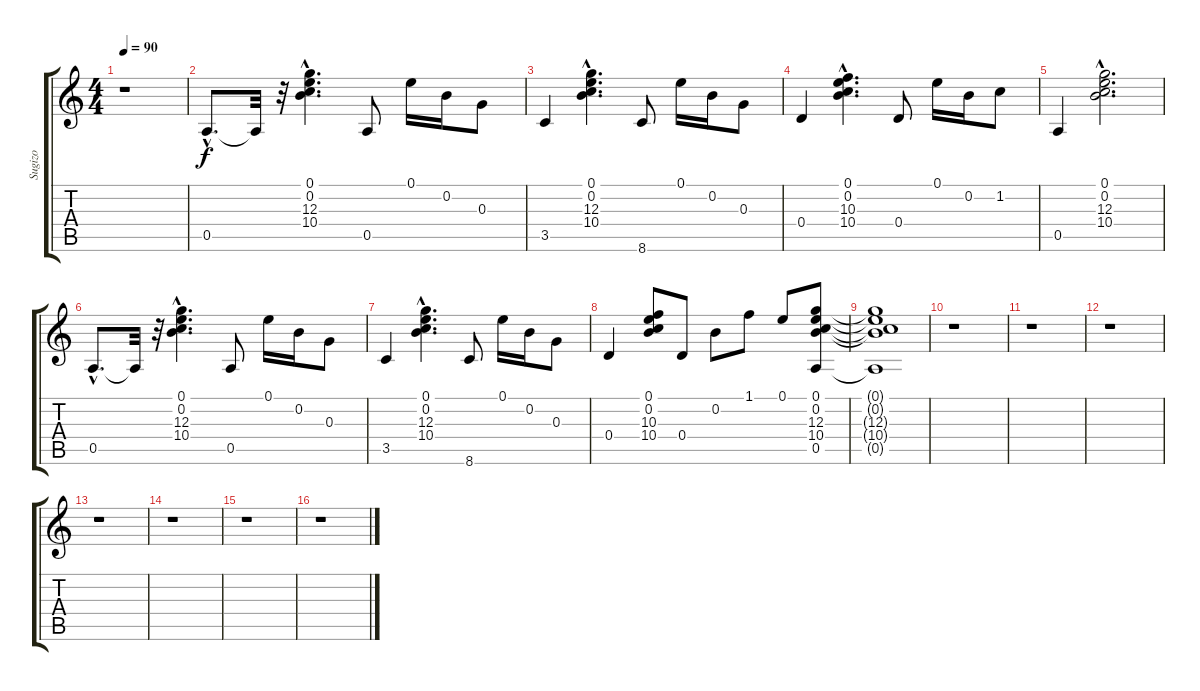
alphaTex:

\track ("Sugizo" "Sugizo") {instrument acousticguitarsteel}
\staff {score tabs}
\tuning (E4 B3 G3 D3 A2 E2) {hide}
\ts (4 4)
\tempo 90
\clef g2
\ks c
r.1{dy f} |
0.5{hac}.8{d} 0.5{t}.32 r.32 (0.1{hac} 0.2{hac} 12.3{hac} 10.4{hac}).4{d} 0.5.8 0.1.16 0.2.16 0.3.8 |
3.5.4 (0.1{hac} 0.2{hac} 12.3{hac} 10.4{hac}).4{d} 8.6.8 0.1.16 0.2.16 0.3.8 |
0.4.4 (0.1{hac} 0.2{hac} 10.3{hac} 10.4{hac}).4{d} 0.4.8 0.1.16 0.2.16 1.2.8 |
0.5.4 (0.1{hac} 0.2{hac} 12.3{hac} 10.4{hac}).2{d} |
0.5{hac}.8{d} 0.5{t}.32 r.32 (0.1{hac} 0.2{hac} 12.3{hac} 10.4{hac}).4{d} 0.5.8 0.1.16 0.2.16 0.3.8 |
3.5.4 (0.1{hac} 0.2{hac} 12.3{hac} 10.4{hac}).4{d} 8.6.8 0.1.16 0.2.16 0.3.8 |
0.4.4 (0.1 0.2 10.3 10.4).8 0.4.8 0.2.8 1.1.8 0.1.8 (0.1 0.2 12.3 10.4 0.5).8 |
(0.1{t} 0.2{t} 12.3{t} 10.4{t} 0.5{t}).1 |
r.1 |
r.1 |
r.1 |
r.1 |
r.1 |
r.1 |
r.1
